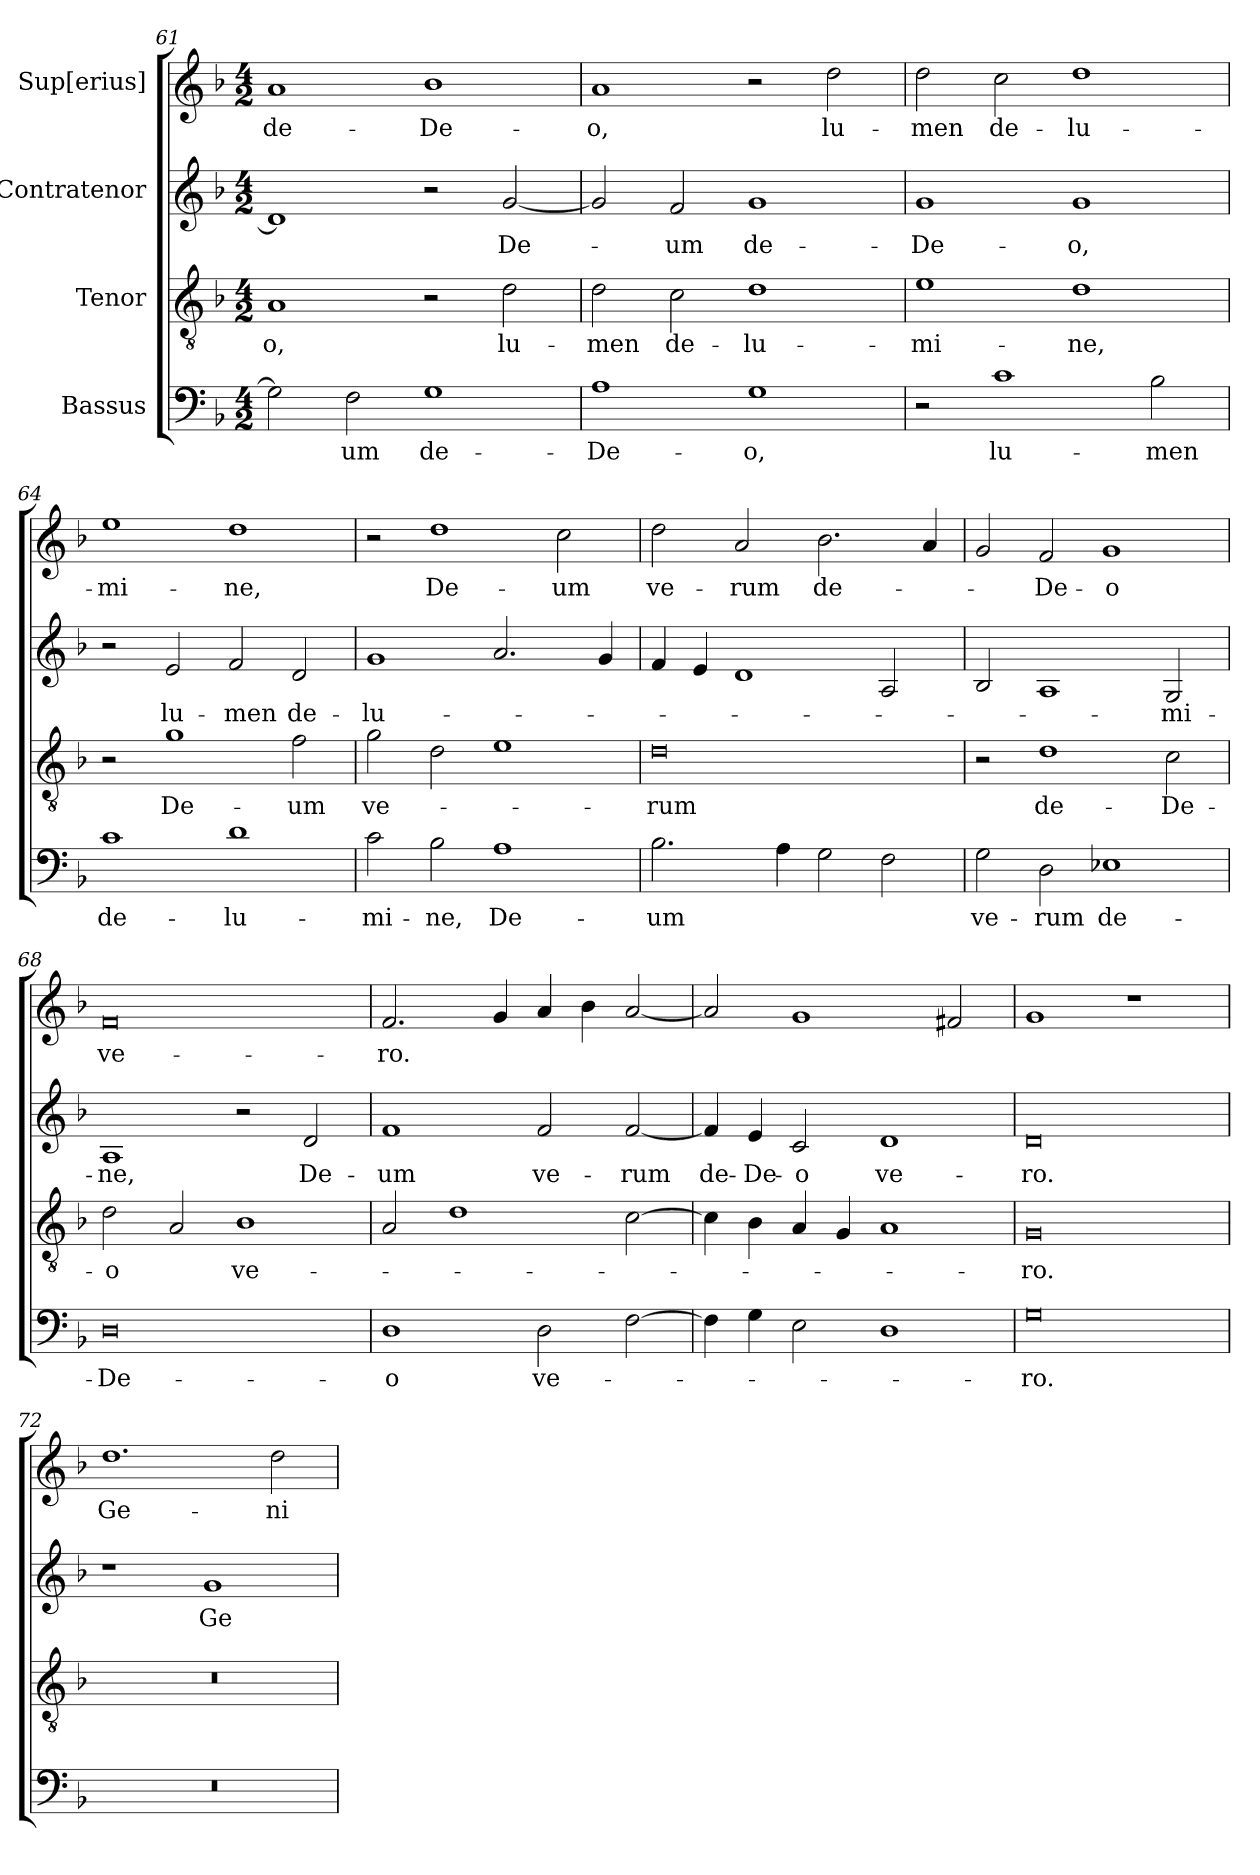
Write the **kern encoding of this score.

**kern	**text	**kern	**text	**kern	**text	**kern	**text
*part4	*part4	*part3	*part3	*part2	*part2	*part1	*part1
*staff4	*staff4	*staff3	*staff3	*staff2	*staff2	*staff1	*staff1
*I"Bassus	*	*I"Tenor	*	*I"Contratenor	*	*I"Sup[erius]	*
*clefF4	*	*clefGv2	*	*clefG2	*	*clefG2	*
*k[b-]	*	*k[b-]	*	*k[b-]	*	*k[b-]	*
*M4/2	*	*M4/2	*	*M4/2	*	*M4/2	*
=61	=61	=61	=61	=61	=61	=61	=61
2G\]	.	1A/	-o,	1d/]	.	1a/	de-
2F\	-um	.	.	.	.	.	.
1G\	de-	2r	.	2r	.	1b-\	De-
.	.	2d\	lu-	[2g/	De-	.	.
=62	=62	=62	=62	=62	=62	=62	=62
1A\	De-	2d\	-men	2g/]	.	1a/	-o,
.	.	2c\	de-	2f/	-um	.	.
1G\	-o,	1d\	lu-	1g/	de-	2r	.
.	.	.	.	.	.	2dd\	lu-
=63	=63	=63	=63	=63	=63	=63	=63
2r	.	1e\	-mi-	1g/	De-	2dd\	-men
1c\	lu-	.	.	.	.	2cc\	de-
.	.	1d\	-ne,	1g/	-o,	1dd\	lu-
2B-\	-men	.	.	.	.	.	.
=64	=64	=64	=64	=64	=64	=64	=64
1c\	de-	2r	.	2r	.	1ee\	-mi-
.	.	1g\	De-	2e/	lu-	.	.
1d\	lu-	.	.	2f/	-men	1dd\	-ne,
.	.	2f\	-um	2d/	de-	.	.
=65	=65	=65	=65	=65	=65	=65	=65
2c\	-mi-	2g\	ve-	1g/	lu-	2r	.
2B-\	-ne,	2d\	.	.	.	1dd\	De-
1A\	De-	1e\	.	2.a/	.	.	.
.	.	.	.	.	.	2cc\	-um
.	.	.	.	4g/	.	.	.
=66	=66	=66	=66	=66	=66	=66	=66
2.B-\	-um	0d\	-rum	4f/	.	2dd\	ve-
.	.	.	.	4e/	.	.	.
.	.	.	.	1d/	.	2a/	-rum
4A\	.	.	.	.	.	.	.
2G\	.	.	.	.	.	2.b-\	de-
2F\	.	.	.	2A/	.	.	.
.	.	.	.	.	.	4a/	.
=67	=67	=67	=67	=67	=67	=67	=67
2G\	ve-	2r	.	2B-/	.	2g/	.
2D\	-rum	1d\	de-	1A/	.	2f/	De-
1E-X\	de-	.	.	.	.	1g/	-o
.	.	2c\	De-	2G/	-mi-	.	.
=68	=68	=68	=68	=68	=68	=68	=68
0D\	De-	2d\	-o	1A/	-ne,	0f/	ve-
.	.	2A/	.	.	.	.	.
.	.	1B-\	ve-	2r	.	.	.
.	.	.	.	2d/	De-	.	.
=69	=69	=69	=69	=69	=69	=69	=69
1D\	-o	2A/	.	1f/	-um	2.f/	-ro.
.	.	1d\	.	.	.	.	.
.	.	.	.	.	.	4g/	.
2D\	ve-	.	.	2f/	ve-	4a/	.
.	.	.	.	.	.	4b-\	.
[2F\	.	[2c\	.	[2f/	-rum	[2a/	.
=70	=70	=70	=70	=70	=70	=70	=70
4F\]	.	4c\]	.	4f/]	de-	2a/]	.
4G\	.	4B-\	.	4e/	De-	.	.
2E\	.	4A/	.	2c/	-o	1g/	.
.	.	4G/	.	.	.	.	.
1D\	.	1A/	.	1d/	ve-	.	.
.	.	.	.	.	.	2f#X/	.
=71	=71	=71	=71	=71	=71	=71	=71
0G\	-ro.	0G/	-ro.	0d/	-ro.	1g/	.
.	.	.	.	.	.	1r	.
=72	=72	=72	=72	=72	=72	=72	=72
0r	.	0r	.	1r	.	1.dd\	Ge-
.	.	.	.	1g/	Ge-	.	.
.	.	.	.	.	.	2dd\	-ni-
=	=	=	=	=	=	=	=
*-	*-	*-	*-	*-	*-	*-	*-
